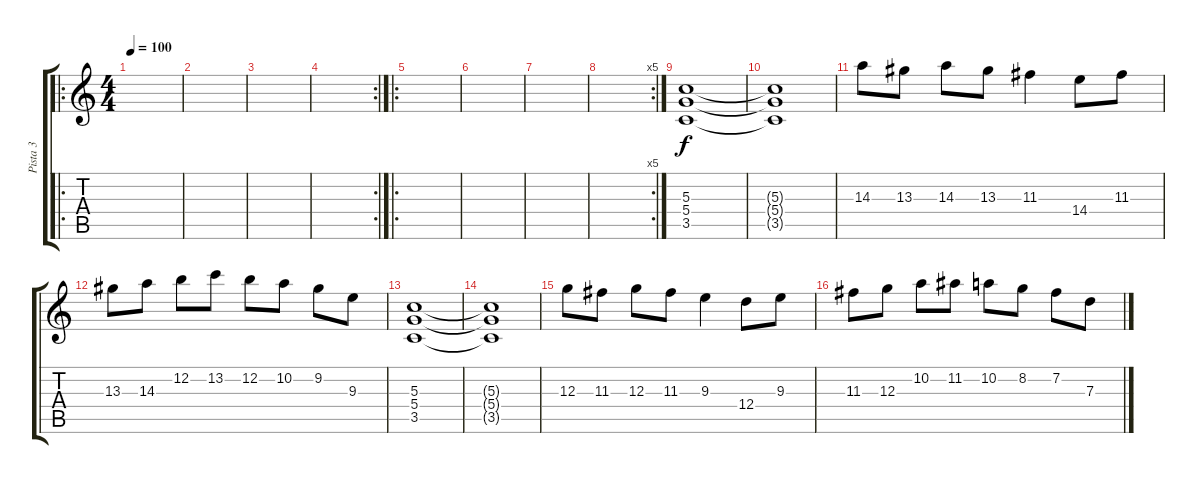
\track ("Pista 3" "Pista 3") {instrument overdrivenguitar}
\staff {score tabs}
\tuning (E4 B3 G3 D3 A2 E2) {hide}
\ro
\ts (4 4)
\tempo 100
\clef g2
\ks c
|
|
|
\rc 2
|
\ro
|
|
|
\rc 5
|
(5.3 5.4 3.5).1 |
(5.3{t} 5.4{t} 3.5{t}).1 |
14.3.8 13.3.8 14.3.8 13.3.8 11.3.4 14.4.8 11.3.8 |
13.3.8 14.3.8 12.2.8 13.2.8 12.2.8 10.2.8 9.2.8 9.3.8 |
(5.3 5.4 3.5).1 |
(5.3{t} 5.4{t} 3.5{t}).1 |
12.3.8 11.3.8 12.3.8 11.3.8 9.3.4 12.4.8 9.3.8 |
11.3.8 12.3.8 10.2.8 11.2.8 10.2.8 8.2.8 7.2.8 7.3.8
